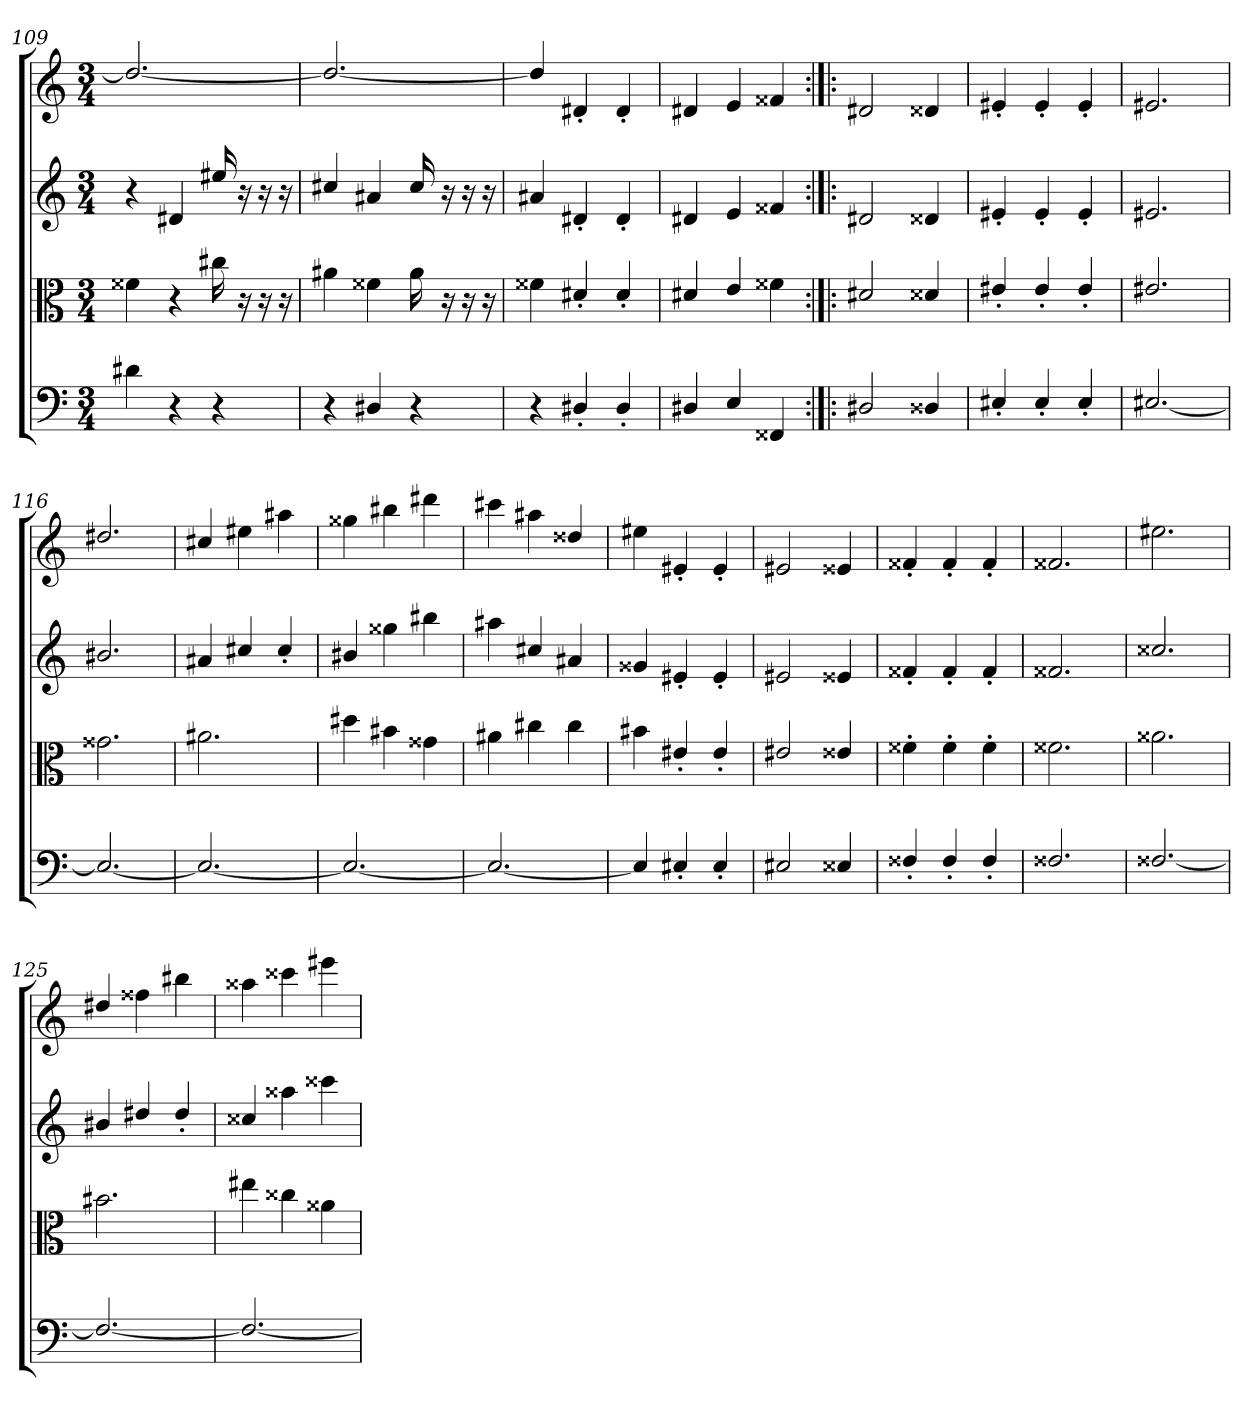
**kern	**kern	**kern	**kern
*part4	*part3	*part2	*part1
*staff4	*staff3	*staff2	*staff1
*clefF4	*clefC3	*clefG2	*clefG2
*k[]	*k[]	*k[]	*k[]
*M3/4	*M3/4	*M3/4	*M3/4
=109	=109	=109	=109
4d#X\	4f##X\	4r	2.dd#/_
4r	4r	4d#X/	.
4r	16cc#X\	16ee#X/	.
.	16r	16r	.
.	16r	16r	.
.	16r	16r	.
=110	=110	=110	=110
4r	4a#X\	4cc#X/	2.dd#/_
4D#X/	4f##X\	4a#X/	.
4r	16a#\	16cc#/	.
.	16r	16r	.
.	16r	16r	.
.	16r	16r	.
=111	=111	=111	=111
4r	4f##X\	4a#X/	4dd#/]
4D#X'/	4d#X'/	4d#X'/	4d#X'/
4D#'/	4d#'/	4d#'/	4d#'/
=112	=112	=112	=112
4D#X/	4d#X/	4d#X/	4d#X/
4E/	4e/	4e/	4e/
4FF##X/	4f##X\	4f##X/	4f##X/
=113:|!|:	=113:|!|:	=113:|!|:	=113:|!|:
2D#X/	2d#X/	2d#X/	2d#X/
4D##X/	4d##X/	4d##X/	4d##X/
=114	=114	=114	=114
4E#X'/	4e#X'/	4e#X'/	4e#X'/
4E#'/	4e#'/	4e#'/	4e#'/
4E#'/	4e#'/	4e#'/	4e#'/
=115	=115	=115	=115
[2.E#X/	2.e#X/	2.e#X/	2.e#X/
=116	=116	=116	=116
2.E#/_	2.g##X\	2.b#X/	2.dd#X/
=117	=117	=117	=117
2.E#/_	2.a#X\	4a#X/	4cc#X/
.	.	4cc#X/	4ee#X\
.	.	4cc#'/	4aa#X\
=118	=118	=118	=118
2.E#/_	4dd#X\	4b#X/	4gg##X\
.	4b#X\	4gg##X\	4bb#X\
.	4g##X\	4bb#X\	4ddd#X\
=119	=119	=119	=119
2.E#/_	4a#X\	4aa#X\	4ccc#X\
.	4cc#X\	4cc#X/	4aa#X\
.	4cc#\	4a#X/	4dd##X/
=120	=120	=120	=120
4E#/]	4b#X\	4g##X/	4ee#X\
4E#X'/	4e#X'/	4e#X'/	4e#X'/
4E#'/	4e#'/	4e#'/	4e#'/
=121	=121	=121	=121
2E#X/	2e#X/	2e#X/	2e#X/
4E##X/	4e##X/	4e##X/	4e##X/
=122	=122	=122	=122
4F##X'/	4f##X'\	4f##X'/	4f##X'/
4F##'/	4f##'\	4f##'/	4f##'/
4F##'/	4f##'\	4f##'/	4f##'/
=123	=123	=123	=123
2.F##X/	2.f##X\	2.f##X/	2.f##X/
=124	=124	=124	=124
[2.F##X/	2.a##X\	2.cc##X/	2.ee#X\
=125	=125	=125	=125
2.F##/_	2.b#X\	4b#X/	4dd#X/
.	.	4dd#X/	4ff##X\
.	.	4dd#'/	4bb#X\
=126	=126	=126	=126
2.F##/_	4ee#X\	4cc##X/	4aa##X\
.	4cc##X\	4aa##X\	4ccc##X\
.	4a##X\	4ccc##X\	4eee#X\
=	=	=	=
*-	*-	*-	*-
